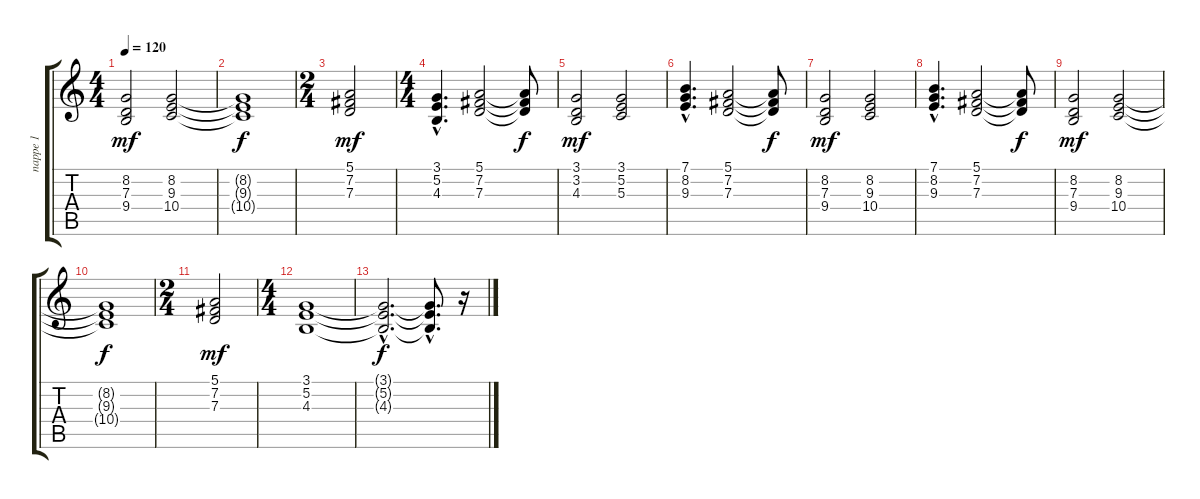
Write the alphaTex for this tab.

\track ("nappe 1" "nappe 1") {instrument synthstrings1}
\staff {score tabs}
\tuning (E4 B3 G3 D3 A2 E2) {hide}
\ts (4 4)
\tempo 120
\clef g2
\ks c
(8.2 7.3 9.4).2{dy mf} (8.2 9.3 10.4).2 |
(8.2{t} 9.3{t} 10.4{t}).1{dy f} |
\ts (2 4)
(5.1 7.2 7.3).2{dy mf} |
\ts (4 4)
(3.1{hac} 5.2{hac} 4.3{hac}).4{d} (5.1 7.2 7.3).2 (5.1{t} 7.2{t} 7.3{t}).8{dy f} |
(3.1 3.2 4.3).2{dy mf} (3.1 5.2 5.3).2 |
(7.1{hac} 8.2{hac} 9.3{hac}).4{d} (5.1 7.2 7.3).2 (5.1{t} 7.2{t} 7.3{t}).8{dy f} |
(8.2 7.3 9.4).2{dy mf} (8.2 9.3 10.4).2 |
(7.1{hac} 8.2{hac} 9.3{hac}).4{d} (5.1 7.2 7.3).2 (5.1{t} 7.2{t} 7.3{t}).8{dy f} |
(8.2 7.3 9.4).2{dy mf} (8.2 9.3 10.4).2 |
(8.2{t} 9.3{t} 10.4{t}).1{dy f} |
\ts (2 4)
(5.1 7.2 7.3).2{dy mf} |
\ts (4 4)
(3.1 5.2 4.3).1 |
(3.1{hac t} 5.2{hac t} 4.3{hac t}).2{d dy f} (3.1{hac t} 5.2{hac t} 4.3{hac t}).8{d} r.16
